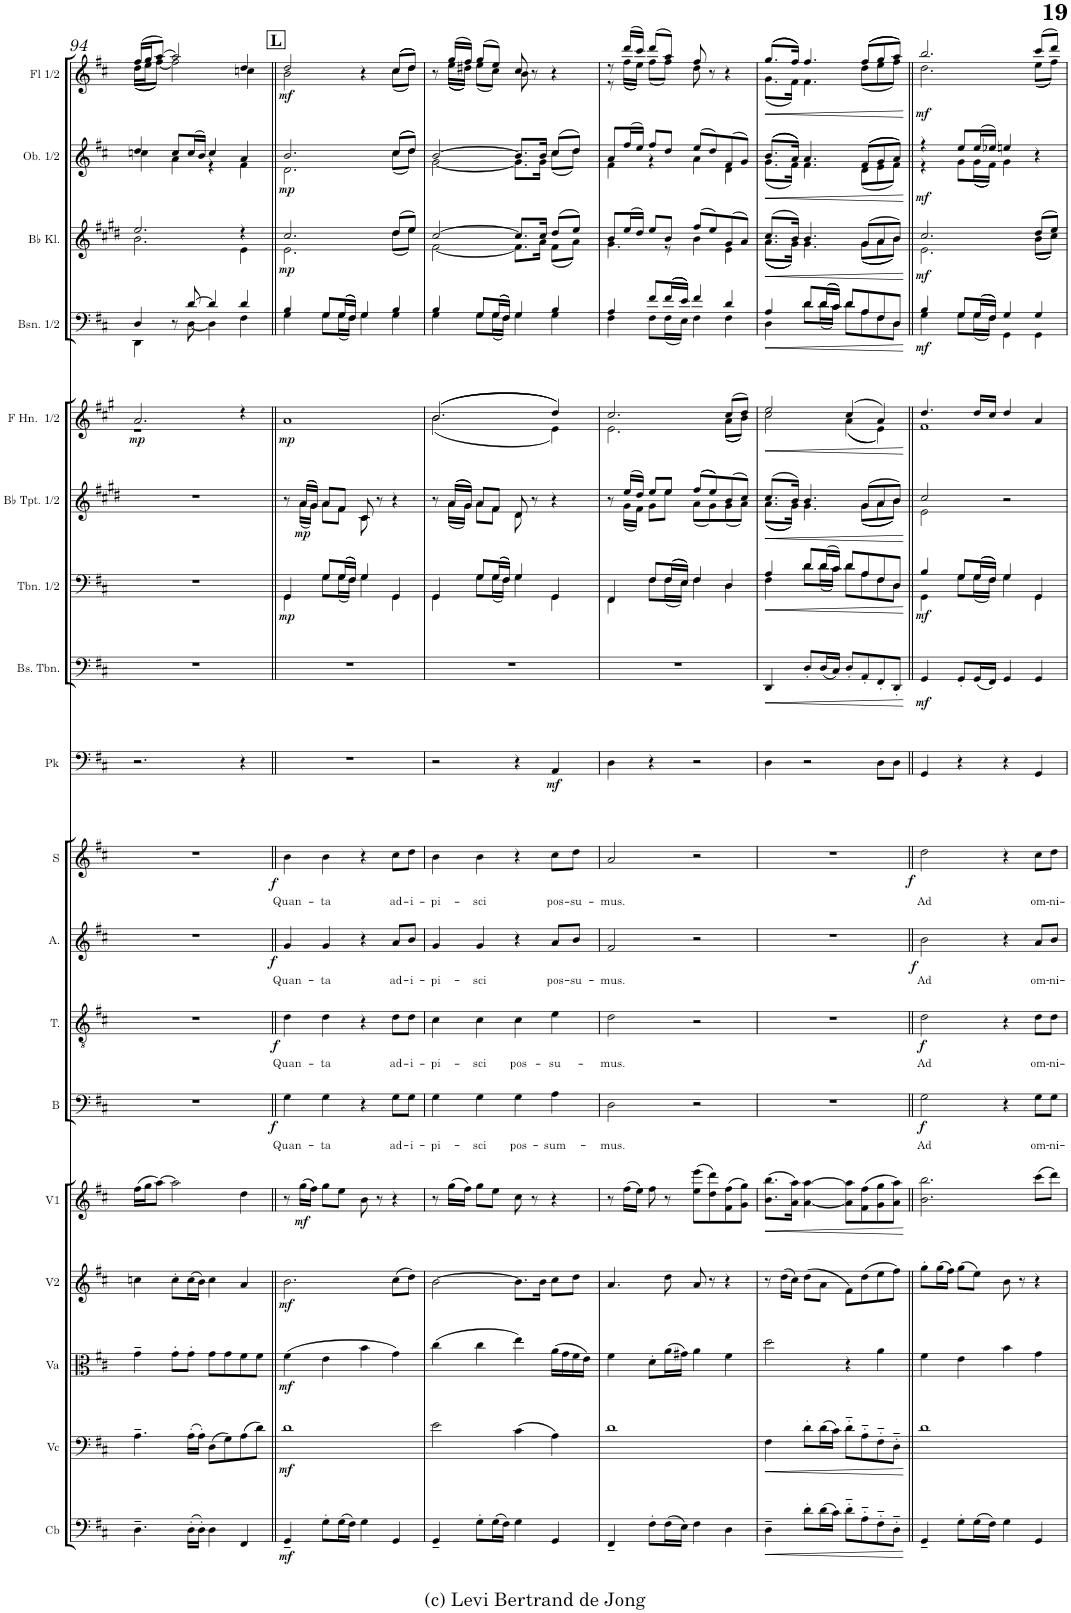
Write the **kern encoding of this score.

**kern	**dynam	**kern	**dynam	**kern	**dynam	**kern	**dynam	**kern	**dynam	**kern	**text	**dynam	**kern	**text	**dynam	**kern	**text	**dynam	**kern	**text	**dynam	**kern	**dynam	**kern	**dynam	**kern	**dynam	**kern	**dynam	**kern	**dynam	**kern	**dynam	**kern	**dynam	**kern	**dynam	**kern	**dynam
*part18	*part18	*part17	*part17	*part16	*part16	*part15	*part15	*part14	*part14	*part13	*part13	*part13	*part12	*part12	*part12	*part11	*part11	*part11	*part10	*part10	*part10	*part9	*part9	*part8	*part8	*part7	*part7	*part6	*part6	*part5	*part5	*part4	*part4	*part3	*part3	*part2	*part2	*part1	*part1
*staff18	*staff18	*staff17	*staff17	*staff16	*staff16	*staff15	*staff15	*staff14	*staff14	*staff13	*staff13	*staff13	*staff12	*staff12	*staff12	*staff11	*staff11	*staff11	*staff10	*staff10	*staff10	*staff9	*staff9	*staff8	*staff8	*staff7	*staff7	*staff6	*staff6	*staff5	*staff5	*staff4	*staff4	*staff3	*staff3	*staff2	*staff2	*staff1	*staff1
*I"Contrabasses	*	*I"Violoncellos	*	*I"Violas	*	*I"Violins 2	*	*I"Violins 1	*	*I"Bas	*	*	*I"Tenor	*	*	*I"Alt	*	*	*I"Sopraan	*	*	*I"Pauken	*	*I"Bas-trombone	*	*I"Trombone 1/2	*	*I"Trompet Bb 1/2	*	*I"F Horn 1/2	*	*I"Bassoon 1/2	*	*I"Klarinet in Bb	*	*I"Oboe 1/2	*	*I"Flute 1/2	*
*I'Cb	*	*I'Vc	*	*I'Va	*	*I'V2	*	*I'V1	*	*I'B	*	*	*I'T.	*	*	*I'A.	*	*	*I'S	*	*	*I'Pk	*	*I'Bs. Tbn.	*	*I'Tbn. 1/2	*	*	*	*I'F Hn.  1/2	*	*I'Bsn. 1/2	*	*	*	*I'Ob. 1/2	*	*I'Fl 1/2	*
!!LO:PB:g=z
*clefF4	*	*clefF4	*	*clefC3	*	*clefG2	*	*clefG2	*	*clefF4	*	*	*clefGv2	*	*	*clefG2	*	*	*clefG2	*	*	*clefF4	*	*clefF4	*	*clefF4	*	*clefG2	*	*clefG2	*	*clefF4	*	*clefG2	*	*clefG2	*	*clefG2	*
*Trd7c12	*	*	*	*	*	*	*	*	*	*	*	*	*	*	*	*	*	*	*	*	*	*	*	*	*	*	*	*Trd1c2	*	*Trd4c7	*	*	*	*Trd1c2	*	*	*	*	*
*k[f#c#]	*	*k[f#c#]	*	*k[f#c#]	*	*k[f#c#]	*	*k[f#c#]	*	*k[f#c#]	*	*	*k[f#c#]	*	*	*k[f#c#]	*	*	*k[f#c#]	*	*	*k[f#c#]	*	*k[f#c#]	*	*k[f#c#]	*	*k[f#c#g#d#]	*	*k[f#c#g#]	*	*k[f#c#]	*	*k[f#c#g#d#]	*	*k[f#c#]	*	*k[f#c#]	*
*M4/4	*	*M4/4	*	*M4/4	*	*M4/4	*	*M4/4	*	*M4/4	*	*	*M4/4	*	*	*M4/4	*	*	*M4/4	*	*	*M4/4	*	*M4/4	*	*M4/4	*	*M4/4	*	*M4/4	*	*M4/4	*	*M4/4	*	*M4/4	*	*M4/4	*
=94	=94	=94	=94	=94	=94	=94	=94	=94	=94	=94	=94	=94	=94	=94	=94	=94	=94	=94	=94	=94	=94	=94	=94	=94	=94	=94	=94	=94	=94	=94	=94	=94	=94	=94	=94	=94	=94	=94	=94
*	*	*	*	*	*	*	*	*	*	*	*	*	*	*	*	*	*	*	*	*	*	*	*	*	*	*	*	*	*	*^	*	*^	*	*^	*	*^	*	*^	*
!	!	!	!	!	!	!	!	!	!	!	!	!LO:DY:b	!	!	!	!	!	!	!	!	!	!	!	!	!	!	!	!	!	!	!	!LO:DY:b	!	!	!	!	!	!	!	!	!	!	!	!
4.D~\	.	4.A~\	.	4g~\	.	4ccn\	.	(16ff#\LL	.	1r	.	f	1r	.	.	1r	.	.	1r	.	.	2.r	.	1r	.	1r	.	1r	.	2.a/	1r	mp	4D/	4DD\	.	2.ee/	2.b\	.	4dd/	4ccn\	.	(16ff#/LL	((16dd\LL	.
.	.	.	.	.	.	.	.	16gg\J	.	.	.	.	.	.	.	.	.	.	.	.	.	.	.	.	.	.	.	.	.	.	.	.	.	.	.	.	.	.	.	.	.	16gg/J	16ee\J	.
.	.	.	.	.	.	.	.	[8aa\J)	.	.	.	.	.	.	.	.	.	.	.	.	.	.	.	.	.	.	.	.	.	.	.	.	.	.	.	.	.	.	.	.	.	[8aa/J)	[8ff#\J))	.
.	.	.	.	8g'\L	.	8cc'\L	.	2aa\]	.	.	.	.	.	.	.	.	.	.	.	.	.	.	.	.	.	.	.	.	.	.	.	.	8r	8ryy	.	.	.	.	8cc/L	4a\	.	2aa/]	2ff#\]	.
(16D'\LL	.	(16A'\LL	.	8g'\J	.	(16cc\L	.	.	.	.	.	.	.	.	.	.	.	.	.	.	.	.	.	.	.	.	.	.	.	.	.	.	[8d/	[8D\	.	.	.	.	(16cc/L	.	.	.	.	.
16D'\JJ)	.	16A'\JJ)	.	.	.	16b\JJ)	.	.	.	.	.	.	.	.	.	.	.	.	.	.	.	.	.	.	.	.	.	.	.	.	.	.	.	.	.	.	.	.	16b/JJ)	.	.	.	.	.
4D\	.	(8D\L	.	8g\L	.	4cc\	.	.	.	.	.	.	.	.	.	.	.	.	.	.	.	.	.	.	.	.	.	.	.	.	.	.	4d/]	4D\]	.	.	.	.	4cc/	4r	.	.	.	.
.	.	8G\)	.	8g\	.	.	.	.	.	.	.	.	.	.	.	.	.	.	.	.	.	.	.	.	.	.	.	.	.	.	.	.	.	.	.	.	.	.	.	.	.	.	.	.
4FF#/	.	(8A\	.	8f#\	.	4a/	.	4dd\	.	.	.	.	.	.	.	.	.	.	.	.	.	4r	.	.	.	.	.	.	.	4r	.	.	4d/	4F#\	.	4r	4e\	.	4a/	4f#\	.	4dd/	4ccn\	.
.	.	8d\J)	.	8f#\J	.	.	.	.	.	.	.	.	.	.	.	.	.	.	.	.	.	.	.	.	.	.	.	.	.	.	.	.	.	.	.	.	.	.	.	.	.	.	.	.
*	*	*	*	*	*	*	*	*	*	*	*	*	*	*	*	*	*	*	*	*	*	*	*	*	*	*	*	*	*	*v	*v	*	*	*	*	*	*	*	*	*	*	*	*	*
!!LO:REH:place=s1:a:B:cj:fs=14:t=L	!!
=95||	=95||	=95||	=95||	=95||	=95||	=95||	=95||	=95||	=95||	=95||	=95||	=95||	=95||	=95||	=95||	=95||	=95||	=95||	=95||	=95||	=95||	=95||	=95||	=95||	=95||	=95||	=95||	=95||	=95||	=95||	=95||	=95||	=95||	=95||	=95||	=95||	=95||	=95||	=95||	=95||	=95||	=95||	=95||
!	!LO:DY:b	!	!LO:DY:b	!	!LO:DY:b	!	!LO:DY:b	!	!	!	!LO:LY:b	!	!	!LO:LY:b	!LO:DY:b	!	!LO:LY:b	!LO:DY:b	!	!LO:LY:b	!LO:DY:b	!	!	!	!	!	!LO:DY:b	!	!	!	!LO:DY:b	!	!	!	!	!	!LO:DY:b	!	!	!LO:DY:b	!	!	!LO:DY:b
*	*	*	*	*	*	*	*	*	*	*	*	*	*	*	*	*	*	*	*	*	*	*	*	*	*	*^	*	*^	*	*	*	*	*	*	*	*	*	*	*	*	*	*	*
4GG~/	mf	1d	mf	(4f#\	mf	2.b\	mf	8r	.	4G\	Quan-	.	4d\	Quan-	f	4g/	Quan-	f	4b\	Quan-	f	1r	.	1r	.	4GG/	4GG\	mp	8r	8ryy	.	1a	mp	4B/	4G\	.	2.cc#/	2.e\	mp	2.b/	2.d\	mp	2dd/	2b\	mf
!	!	!	!	!	!	!	!	!	!LO:DY:b	!	!	!	!	!	!	!	!	!	!	!	!	!	!	!	!	!	!	!	!	!	!LO:DY:b	!	!	!	!	!	!	!	!	!	!	!	!	!	!
.	.	.	.	.	.	.	.	(16gg\LL	mf	.	.	.	.	.	.	.	.	.	.	.	.	.	.	.	.	.	.	.	((16a/LL	(16a\LL	mp	.	.	.	.	.	.	.	.	.	.	.	.	.	.
.	.	.	.	.	.	.	.	16ff#\JJ)	.	.	.	.	.	.	.	.	.	.	.	.	.	.	.	.	.	.	.	.	16g#/JJ))	16g#\JJ)	.	.	.	.	.	.	.	.	.	.	.	.	.	.	.
!	!	!	!	!	!	!	!	!	!	!	!LO:LY:b	!	!	!LO:LY:b	!	!	!LO:LY:b	!	!	!LO:LY:b	!	!	!	!	!	!	!	!	!	!	!	!	!	!	!	!	!	!	!	!	!	!	!	!	!
8G'\L	.	.	.	4e\	.	.	.	8gg\L	.	4G\	-ta	.	4d\	-ta	.	4g/	-ta	.	4b\	-ta	.	.	.	.	.	8G/L	8G\L	.	8a/L	8a\L	.	.	.	8G/L	8G\L	.	.	.	.	.	.	.	.	.	.
(16G\L	.	.	.	.	.	.	.	8ee\J	.	.	.	.	.	.	.	.	.	.	.	.	.	.	.	.	.	((16G/L	(16G\L	.	8f#/J	8f#\J	.	.	.	((16G/L	(16G\L	.	.	.	.	.	.	.	.	.	.
16F#\JJ)	.	.	.	.	.	.	.	.	.	.	.	.	.	.	.	.	.	.	.	.	.	.	.	.	.	16F#/JJ))	16F#\JJ)	.	.	.	.	.	.	16F#/JJ))	16F#\JJ)	.	.	.	.	.	.	.	.	.	.
4G\	.	.	.	4b\	.	.	.	8b\	.	4r	.	.	4r	.	.	4r	.	.	4r	.	.	.	.	.	.	4G/	4G\	.	8c#/	8c#\	.	.	.	4G/	4G\	.	.	.	.	.	.	.	4r	4ryy	.
.	.	.	.	.	.	.	.	8r	.	.	.	.	.	.	.	.	.	.	.	.	.	.	.	.	.	.	.	.	8r	4.ryy	.	.	.	.	.	.	.	.	.	.	.	.	.	.	.
!	!	!	!	!	!	!	!	!	!	!	!LO:LY:b	!	!	!LO:LY:b	!	!	!LO:LY:b	!	!	!LO:LY:b	!	!	!	!	!	!	!	!	!	!	!	!	!	!	!	!	!	!	!	!	!	!	!	!	!
4GG/	.	.	.	4g\)	.	(8cc#\L	.	4r	.	8G\L	ad-	.	8d\L	ad-	.	8a/L	ad-	.	8cc#\L	ad-	.	.	.	.	.	4GG/	4GG\	.	4r	.	.	.	.	4B/	4G\	.	(8dd#/L	(8dd#\L	.	((8cc#/L	(8cc#\L	.	((8cc#/L	(8cc#\L	.
!	!	!	!	!	!	!	!	!	!	!	!LO:LY:b	!	!	!LO:LY:b	!	!	!LO:LY:b	!	!	!LO:LY:b	!	!	!	!	!	!	!	!	!	!	!	!	!	!	!	!	!	!	!	!	!	!	!	!	!
.	.	.	.	.	.	8dd\J)	.	.	.	8G\J	-i-	.	8d\J	-i-	.	8b/J	-i-	.	8dd\J	-i-	.	.	.	.	.	.	.	.	.	.	.	.	.	.	.	.	8ee/J)	8ee\J)	.	8dd/J))	8dd\J)	.	8dd/J))	8dd\J)	.
=96	=96	=96	=96	=96	=96	=96	=96	=96	=96	=96	=96	=96	=96	=96	=96	=96	=96	=96	=96	=96	=96	=96	=96	=96	=96	=96	=96	=96	=96	=96	=96	=96	=96	=96	=96	=96	=96	=96	=96	=96	=96	=96	=96	=96	=96
!	!	!	!	!	!	!	!	!	!	!	!LO:LY:b	!	!	!LO:LY:b	!	!	!LO:LY:b	!	!	!LO:LY:b	!	!	!	!	!	!	!	!	!	!	!	!	!	!	!	!	!	!	!	!	!	!	!	!	!
*	*	*	*	*	*	*	*	*	*	*	*	*	*	*	*	*	*	*	*	*	*	*	*	*	*	*	*	*	*	*	*	*^	*	*	*	*	*	*	*	*	*	*	*	*	*
4GG~/	.	2e\	.	(4cc#\	.	[2b\	.	8r	.	4G\	-pi-	.	4c#\	-pi-	.	4g/	-pi-	.	4b\	-pi-	.	2r	.	1r	.	4GG/	4GG\	.	8r	8ryy	.	((2.b/	(2.b\	.	4B/	4G\	.	[2cc#/	[2f#\	.	[2b/	[2g\	.	8r	8ryy	.
.	.	.	.	.	.	.	.	(16gg\LL	.	.	.	.	.	.	.	.	.	.	.	.	.	.	.	.	.	.	.	.	((16a/LL	(16a\LL	.	.	.	.	.	.	.	.	.	.	.	.	.	(16gg/LL	((16ee\LL	.
.	.	.	.	.	.	.	.	16ff#\JJ)	.	.	.	.	.	.	.	.	.	.	.	.	.	.	.	.	.	.	.	.	16g#/JJ))	16g#\JJ)	.	.	.	.	.	.	.	.	.	.	.	.	.	16ff#/JJ)	16dd#X\JJ))	.
!	!	!	!	!	!	!	!	!	!	!	!LO:LY:b	!	!	!LO:LY:b	!	!	!LO:LY:b	!	!	!LO:LY:b	!	!	!	!	!	!	!	!	!	!	!	!	!	!	!	!	!	!	!	!	!	!	!	!	!	!
8G'\L	.	.	.	4cc#\	.	.	.	8gg\L	.	4G\	-sci	.	4c#\	-sci	.	4g/	-sci	.	4b\	-sci	.	.	.	.	.	8G/L	8G\L	.	8a/L	8a\L	.	.	.	.	8G/L	8G\L	.	.	.	.	.	.	.	(8gg/L	(8ee\L	.
(16G\L	.	.	.	.	.	.	.	8ee\J	.	.	.	.	.	.	.	.	.	.	.	.	.	.	.	.	.	((16G/L	(16G\L	.	8f#/J	8f#\J	.	.	.	.	((16G/L	(16G\L	.	.	.	.	.	.	.	8ee/J)	8cc#\J)	.
16F#\JJ)	.	.	.	.	.	.	.	.	.	.	.	.	.	.	.	.	.	.	.	.	.	.	.	.	.	16F#/JJ))	16F#\JJ)	.	.	.	.	.	.	.	16F#/JJ))	16F#\JJ)	.	.	.	.	.	.	.	.	.	.
!	!	!	!	!	!	!	!	!	!	!	!LO:LY:b	!	!	!LO:LY:b	!	!	!	!	!	!	!	!	!	!	!	!	!	!	!	!	!	!	!	!	!	!	!	!	!	!	!	!	!	!	!	!
4G\	.	(4c#\	.	4ee\)	.	8.b\L]	.	8cc#\	.	4G\	pos-	.	4c#\	pos-	.	4r	.	.	4r	.	.	4r	.	.	.	4G/	4G\	.	8d#/	8d#\	.	.	.	.	4G/	4G\	.	8.cc#/L]	8.f#\L]	.	8.b/L]	8.g\L]	.	8cc#/	8b\	.
.	.	.	.	.	.	.	.	8r	.	.	.	.	.	.	.	.	.	.	.	.	.	.	.	.	.	.	.	.	8r	4.ryy	.	.	.	.	.	.	.	.	.	.	.	.	.	8r	4.ryy	.
.	.	.	.	.	.	16b\Jk	.	.	.	.	.	.	.	.	.	.	.	.	.	.	.	.	.	.	.	.	.	.	.	.	.	.	.	.	.	.	.	16cc#/Jk	16a\Jk	.	16b/Jk	16g\Jk	.	.	.	.
!	!	!	!	!	!	!	!	!	!	!	!LO:LY:b	!	!	!LO:LY:b	!	!	!LO:LY:b	!	!	!LO:LY:b	!	!	!LO:DY:b	!	!	!	!	!	!	!	!	!	!	!	!	!	!	!	!	!	!	!	!	!	!	!
4GG/	.	4A\)	.	(16a\LL	.	8cc#\L	.	4r	.	4A\	-sum-	.	4e\	-su-	.	8a/L	pos-	.	8cc#\L	pos-	.	4AA/	mf	.	.	4GG/	4GG\	.	4r	.	.	4dd/))	4e\)	.	4B/	4G\	.	(8dd#/L	(8f#\L	.	(8cc#/L	(8cc#\L	.	4r	.	.
.	.	.	.	16g\	.	.	.	.	.	.	.	.	.	.	.	.	.	.	.	.	.	.	.	.	.	.	.	.	.	.	.	.	.	.	.	.	.	.	.	.	.	.	.	.	.	.
!	!	!	!	!	!	!	!	!	!	!	!	!	!	!	!	!	!LO:LY:b	!	!	!LO:LY:b	!	!	!	!	!	!	!	!	!	!	!	!	!	!	!	!	!	!	!	!	!	!	!	!	!	!
.	.	.	.	16f#\	.	8dd\J	.	.	.	.	.	.	.	.	.	8b/J	-su-	.	8dd\J	-su-	.	.	.	.	.	.	.	.	.	.	.	.	.	.	.	.	.	8ee/J)	8a\J)	.	8dd/J)	8dd\J)	.	.	.	.
.	.	.	.	16e\JJ)	.	.	.	.	.	.	.	.	.	.	.	.	.	.	.	.	.	.	.	.	.	.	.	.	.	.	.	.	.	.	.	.	.	.	.	.	.	.	.	.	.	.
=97	=97	=97	=97	=97	=97	=97	=97	=97	=97	=97	=97	=97	=97	=97	=97	=97	=97	=97	=97	=97	=97	=97	=97	=97	=97	=97	=97	=97	=97	=97	=97	=97	=97	=97	=97	=97	=97	=97	=97	=97	=97	=97	=97	=97	=97	=97
!	!	!	!	!	!	!	!	!	!	!	!LO:LY:b	!	!	!LO:LY:b	!	!	!LO:LY:b	!	!	!LO:LY:b	!	!	!	!	!	!	!	!	!	!	!	!	!	!	!	!	!	!	!	!	!	!	!	!	!	!
4FF#~/	.	1d	.	4f#\	.	4.a/	.	8r	.	2D\	-mus.	.	2d\	-mus.	.	2f#/	-mus.	.	2a/	-mus.	.	4D\	.	1r	.	4FF#/	4FF#\	.	8r	8ryy	.	2.cc#/	2.e\	.	4A/	4F#\	.	8b/L	4.g#\	.	8a/L	4f#\	.	8r	8r	.
.	.	.	.	.	.	.	.	(16ff#\LL	.	.	.	.	.	.	.	.	.	.	.	.	.	.	.	.	.	.	.	.	(16ee/LL	(16g#\LL	.	.	.	.	.	.	.	(16ee/L	.	.	(16ff#/L	.	.	(16ddd/LL	((16ff#\LL	.
.	.	.	.	.	.	.	.	16ee\JJ)	.	.	.	.	.	.	.	.	.	.	.	.	.	.	.	.	.	.	.	.	16dd#/JJ)	16f#\JJ)	.	.	.	.	.	.	.	16dd#/JJ)	.	.	16ee/JJ)	.	.	16ccc#/JJ)	16ee\JJ))	.
8F#'\L	.	.	.	8d'\L	.	.	.	8ff#\	.	.	.	.	.	.	.	.	.	.	.	.	.	4r	.	.	.	8F#/L	8F#\L	.	8ee/L	8g#\L	.	.	.	.	8f#/L	8F#\L	.	8ee/L	.	.	8ff#/L	4r	.	(8ddd/L	(8ff#\L	.
(16F#\L	.	.	.	(16a\L	.	8dd\	.	8r	.	.	.	.	.	.	.	.	.	.	.	.	.	.	.	.	.	((16F#/L	(16F#\L	.	8ee/J	8ee\J	.	.	.	.	((16f#/L	(16F#\L	.	8b/J	8r	.	8dd/J	.	.	8aa/J)	8ff#\J)	.
16E\JJ)	.	.	.	16g#X\JJ)	.	.	.	.	.	.	.	.	.	.	.	.	.	.	.	.	.	.	.	.	.	16E/JJ))	16E\JJ)	.	.	.	.	.	.	.	16e/JJ))	16E\JJ)	.	.	.	.	.	.	.	.	.	.
4F#\	.	.	.	4a\	.	8a/	.	(8ee\ 8eee\L	.	2r	.	.	2r	.	.	2r	.	.	2r	.	.	2r	.	.	.	4F#/	4F#\	.	((8ff#/L	(8a\L	.	.	.	.	4f#/	4F#\	.	(8ff#/L	4b\	.	(8ee/L	4a\	.	8ff#/	8dd\	.
.	.	.	.	.	.	8r	.	8dd\ 8ddd\)	.	.	.	.	.	.	.	.	.	.	.	.	.	.	.	.	.	.	.	.	8ee/))	8g#\)	.	.	.	.	.	.	.	8ee/)	.	.	8dd/)	.	.	8r	4.ryy	.
4D\	.	.	.	4f#\	.	4r	.	(8f#\ 8ff#\	.	.	.	.	.	.	.	.	.	.	.	.	.	.	.	.	.	4D/	4D\	.	(8b/	(8g#\	.	(8cc#/L	((8a\L	.	4d/	4F#\	.	(8g#/	4e\	.	(8f#/	4d\	.	4r	.	.
.	.	.	.	.	.	.	.	8g\ 8gg\J)	.	.	.	.	.	.	.	.	.	.	.	.	.	.	.	.	.	.	.	.	8cc#/J)	8a\J)	.	8dd/J)	8b\J))	.	.	.	.	8a/J)	.	.	8g/J)	.	.	.	.	.
=98	=98	=98	=98	=98	=98	=98	=98	=98	=98	=98	=98	=98	=98	=98	=98	=98	=98	=98	=98	=98	=98	=98	=98	=98	=98	=98	=98	=98	=98	=98	=98	=98	=98	=98	=98	=98	=98	=98	=98	=98	=98	=98	=98	=98	=98	=98
!	!LO:HP:b	!	!LO:HP:b	!	!	!	!	!	!LO:HP:b	!	!	!	!	!	!	!	!	!	!	!	!	!	!	!	!LO:HP:b	!	!	!LO:HP:b	!	!	!LO:HP:b	!	!	!LO:HP:b	!	!	!LO:HP:b	!	!	!LO:HP:b	!	!	!LO:HP:b	!	!	!LO:HP:b
4D~\	<	4F#\	<	2dd\	.	8r	.	(8.b\ 8.bb\L	<	1r	.	.	1r	.	.	1r	.	.	1r	.	.	4D\	.	4DD/	<	4A/	4F#\	<	(8.cc#/L	((8.a\L	<	2ee/	2cc#\	<	4A/	4D\	<	(8.cc#/L	((8.a\L	<	((8.b/L	(8.g\L	<	((8.gg/L	(8.g\L	<
.	.	.	.	.	.	(16dd\LL	.	.	.	.	.	.	.	.	.	.	.	.	.	.	.	.	.	.	.	.	.	.	.	.	.	.	.	.	.	.	.	.	.	.	.	.	.	.	.	.
.	.	.	.	.	.	16cc#\JJ)	.	16a\ 16aa\Jk)	.	.	.	.	.	.	.	.	.	.	.	.	.	.	.	.	.	.	.	.	16b/Jk)	16g#\Jk))	.	.	.	.	.	.	.	16b/Jk)	16g#\Jk))	.	16a/Jk))	16f#\Jk)	.	16ff#/Jk))	16f#\Jk)	.
8d'\L	.	8d'\L	.	.	.	(8dd\L	.	[4a\ [4aa\	.	.	.	.	.	.	.	.	.	.	.	.	.	2r	.	8D'/L	.	8d/L	8d\L	.	4.b/	4.g#\	.	.	.	.	8d/L	8d\L	.	4.b/	4.g#\	.	4.a/	4.f#\	.	4.ff#/	4.f#\	.
(16d\L	.	(16d\L	.	.	.	8a\J	.	.	.	.	.	.	.	.	.	.	.	.	.	.	.	.	.	(16D/L	.	(16d/L	(16d\L	.	.	.	.	.	.	.	((16d/L	(16d\L	.	.	.	.	.	.	.	.	.	.
16c#\JJ)	.	16c#\JJ)	.	.	.	.	.	.	.	.	.	.	.	.	.	.	.	.	.	.	.	.	.	16C#/JJ)	.	16c#/JJ)	16c#\JJ)	.	.	.	.	.	.	.	16c#/JJ))	16c#\JJ)	.	.	.	.	.	.	.	.	.	.
8d'~\L	.	8d'~\L	.	4r	.	8f#\L)	.	8a\] 8aa\]L	.	.	.	.	.	.	.	.	.	.	.	.	.	.	.	8D'/L	.	8d/L	8d\L	.	.	.	.	(4cc#/	((4a\	.	8d/L	8d\L	.	.	.	.	.	.	.	.	.	.
8A'~\	.	8A'~\	.	.	.	(8dd\	.	(8f#\ 8ff#\	.	.	.	.	.	.	.	.	.	.	.	.	.	.	.	8AA'/	.	8A/	8A\	.	(8g#/L	((8g#\L	.	.	.	.	8A/	8A\	.	(8g#/L	((8g#\L	.	((8f#/L	(8d\L	.	((8ff#/L	(8dd\L	.
8F#'~\	.	8F#'~\	.	4a\	.	8ee\	.	8g\ 8gg\	.	.	.	.	.	.	.	.	.	.	.	.	.	8D\L	.	8FF#'/	.	8F#/	8F#\	.	8a/	8a\	.	4a/)	4e\))	.	8F#/	8F#\	.	8a/	8a\	.	8g/	8e\	.	8gg/	8ee\	.
8D'~\J	.	8D'~\J	.	.	.	8ff#\J)	.	8a\ 8aa\J)	.	.	.	.	.	.	.	.	.	.	.	.	.	8D\J	.	8DD'/J	.	8D/J	8D\J	.	8b/J)	8b\J))	.	.	.	.	8D/J	8D\J	.	8b/J)	8b\J))	.	8a/J))	8f#\J)	.	8aa/J))	8ff#\J)	.
*	*	*	*	*	*	*	*	*	*	*	*	*	*	*	*	*	*	*	*	*	*	*	*	*	*	*v	*v	*	*	*	*	*v	*v	*	*v	*v	*	*v	*v	*	*v	*v	*	*v	*v	*
*	*	*	*	*	*	*	*	*	*	*	*	*	*	*	*	*	*	*	*	*	*	*	*	*	*	*	*	*v	*v	*	*	*	*	*	*	*	*	*	*	*
.	[	.	[	.	.	.	.	.	[	.	.	.	.	.	.	.	.	.	.	.	.	.	.	.	[	.	[	.	[	.	[	.	[	.	[	.	[	.	[
=99||	=99||	=99||	=99||	=99||	=99||	=99||	=99||	=99||	=99||	=99||	=99||	=99||	=99||	=99||	=99||	=99||	=99||	=99||	=99||	=99||	=99||	=99||	=99||	=99||	=99||	=99||	=99||	=99||	=99||	=99||	=99||	=99||	=99||	=99||	=99||	=99||	=99||	=99||	=99||
!	!	!	!	!	!	!	!	!	!	!	!LO:LY:b	!LO:DY:b	!	!LO:LY:b	!LO:DY:b	!	!LO:LY:b	!LO:DY:b	!	!LO:LY:b	!LO:DY:b	!	!	!	!LO:DY:b	!	!LO:DY:b	!	!	!	!	!	!LO:DY:b	!	!LO:DY:b	!	!LO:DY:b	!	!LO:DY:b
*	*	*	*	*	*	*	*	*	*	*	*	*	*	*	*	*	*	*	*	*	*	*	*	*	*	*^	*	*^	*	*^	*	*^	*	*^	*	*^	*	*^	*
4GG~/	.	1d	.	4f#\	.	8gg'\L	.	2.b\ 2.bb\	.	2G\	Ad	f	2d\	Ad	f	2b\	Ad	f	2dd\	Ad	f	4GG/	.	4GG/	mf	4B/	4GG\	mf	2cc#/	2e\	.	4.dd/	1f#	.	4B/	4G\	mf	2.cc#/	2.e\	mf	4r	4r	mf	2.bb/	2.dd\	mf
.	.	.	.	.	.	(16gg\L	.	.	.	.	.	.	.	.	.	.	.	.	.	.	.	.	.	.	.	.	.	.	.	.	.	.	.	.	.	.	.	.	.	.	.	.	.	.	.	.
.	.	.	.	.	.	16ff#\JJ)	.	.	.	.	.	.	.	.	.	.	.	.	.	.	.	.	.	.	.	.	.	.	.	.	.	.	.	.	.	.	.	.	.	.	.	.	.	.	.	.
8G'\L	.	.	.	4e\	.	(8gg\L	.	.	.	.	.	.	.	.	.	.	.	.	.	.	.	4r	.	8GG'/L	.	8G/L	8G\L	.	.	.	.	.	.	.	8G/L	8G\L	.	.	.	.	8ee/L	8g\L	.	.	.	.
(16G\L	.	.	.	.	.	8ee\J)	.	.	.	.	.	.	.	.	.	.	.	.	.	.	.	.	.	(16GG/L	.	((16G/L	(16G\L	.	.	.	.	16dd/LL	.	.	((16G/L	(16G\L	.	.	.	.	(16ee/L	((16g\L	.	.	.	.
16F#\JJ)	.	.	.	.	.	.	.	.	.	.	.	.	.	.	.	.	.	.	.	.	.	.	.	16FF#/JJ)	.	16F#/JJ))	16F#\JJ)	.	.	.	.	16cc#/JJ	.	.	16F#/JJ))	16F#\JJ)	.	.	.	.	16ee-X/JJ)	16f#\JJ))	.	.	.	.
4G\	.	.	.	4b\	.	8b\	.	.	.	4r	.	.	4r	.	.	4r	.	.	4r	.	.	4r	.	4GG/	.	4G/	4G\	.	2r	2ryy	.	4dd/	.	.	4G/	4GG\	.	.	.	.	4een/	4g\	.	.	.	.
.	.	.	.	.	.	8r	.	.	.	.	.	.	.	.	.	.	.	.	.	.	.	.	.	.	.	.	.	.	.	.	.	.	.	.	.	.	.	.	.	.	.	.	.	.	.	.
!	!	!	!	!	!	!	!	!	!	!	!LO:LY:b	!	!	!LO:LY:b	!	!	!LO:LY:b	!	!	!LO:LY:b	!	!	!	!	!	!	!	!	!	!	!	!	!	!	!	!	!	!	!	!	!	!	!	!	!	!
4GG/	.	.	.	4g\	.	4r	.	(8ccc#\L	.	8G\L	om-	.	8d\L	om-	.	8a/L	om-	.	8cc#\L	om-	.	4GG/	.	4GG/	.	4GG/	4GG\	.	.	.	.	4a/	.	.	4G/	4GG\	.	(8dd#/L	((8b\L	.	4r	4ryy	.	(8ccc#/L	((8ee\L	.
!	!	!	!	!	!	!	!	!	!	!	!LO:LY:b	!	!	!LO:LY:b	!	!	!LO:LY:b	!	!	!LO:LY:b	!	!	!	!	!	!	!	!	!	!	!	!	!	!	!	!	!	!	!	!	!	!	!	!	!	!
.	.	.	.	.	.	.	.	8ddd\J)	.	8G\J	-ni-	.	8d\J	-ni-	.	8b/J	-ni-	.	8dd\J	-ni-	.	.	.	.	.	.	.	.	.	.	.	.	.	.	.	.	.	8ee/J)	8cc#\J))	.	.	.	.	8ddd/J)	8ff#\J))	.
*	*	*	*	*	*	*	*	*	*	*	*	*	*	*	*	*	*	*	*	*	*	*	*	*	*	*v	*v	*	*	*	*	*v	*v	*	*v	*v	*	*v	*v	*	*v	*v	*	*v	*v	*
*	*	*	*	*	*	*	*	*	*	*	*	*	*	*	*	*	*	*	*	*	*	*	*	*	*	*	*	*v	*v	*	*	*	*	*	*	*	*	*	*	*
=	=	=	=	=	=	=	=	=	=	=	=	=	=	=	=	=	=	=	=	=	=	=	=	=	=	=	=	=	=	=	=	=	=	=	=	=	=	=	=
*-	*-	*-	*-	*-	*-	*-	*-	*-	*-	*-	*-	*-	*-	*-	*-	*-	*-	*-	*-	*-	*-	*-	*-	*-	*-	*-	*-	*-	*-	*-	*-	*-	*-	*-	*-	*-	*-	*-	*-
